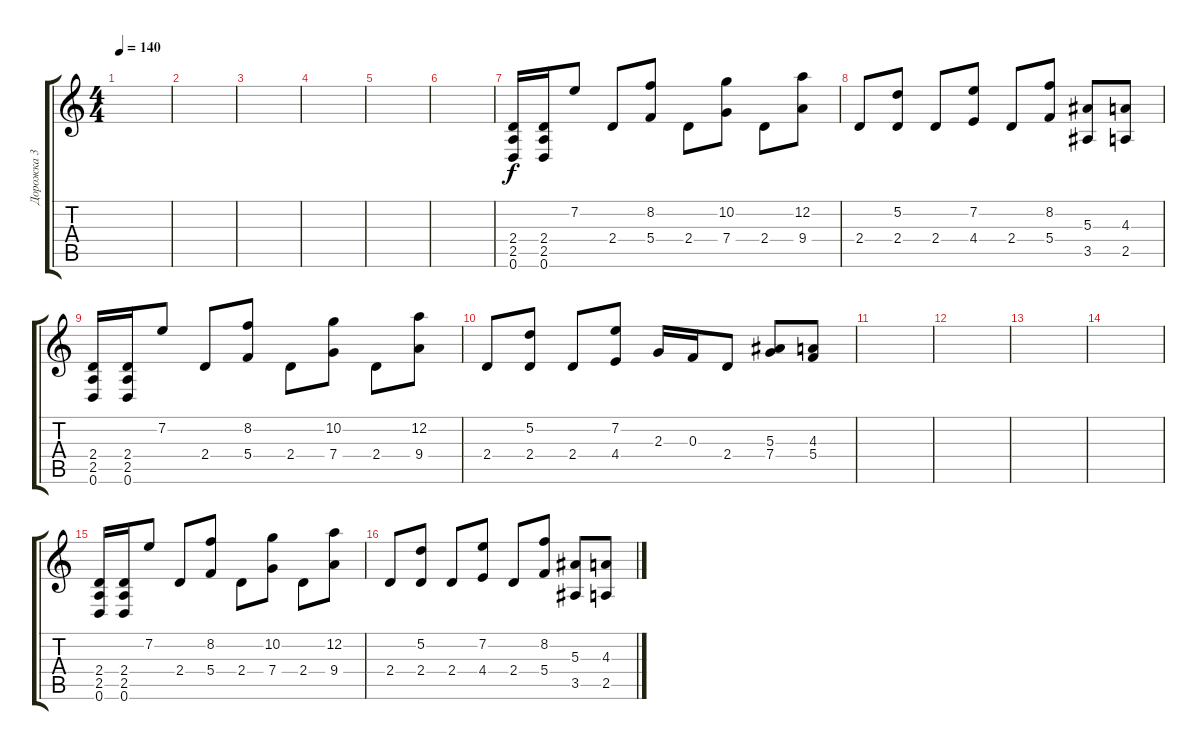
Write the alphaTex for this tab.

\track ("Дорожка 3" "Дорожка 3") {instrument distortionguitar}
\staff {score tabs}
\tuning (D4 A3 F3 C3 G2 D2) {hide}
\ts (4 4)
\tempo 140
\clef g2
\ks c
|
|
|
|
|
|
(2.4 2.5 0.6).16 (2.4 2.5 0.6).16 7.2.8 2.4.8 (8.2 5.4).8 2.4.8 (10.2 7.4).8 2.4.8 (12.2 9.4).8 |
2.4.8 (5.2 2.4).8 2.4.8 (7.2 4.4).8 2.4.8 (8.2 5.4).8 (5.3 3.5).8 (4.3 2.5).8 |
(2.4 2.5 0.6).16 (2.4 2.5 0.6).16 7.2.8 2.4.8 (8.2 5.4).8 2.4.8 (10.2 7.4).8 2.4.8 (12.2 9.4).8 |
2.4.8 (5.2 2.4).8 2.4.8 (7.2 4.4).8 2.3.16 0.3.16 2.4.8 (5.3 7.4).8 (4.3 5.4).8 |
|
|
|
|
(2.4 2.5 0.6).16 (2.4 2.5 0.6).16 7.2.8 2.4.8 (8.2 5.4).8 2.4.8 (10.2 7.4).8 2.4.8 (12.2 9.4).8 |
2.4.8 (5.2 2.4).8 2.4.8 (7.2 4.4).8 2.4.8 (8.2 5.4).8 (5.3 3.5).8 (4.3 2.5).8
